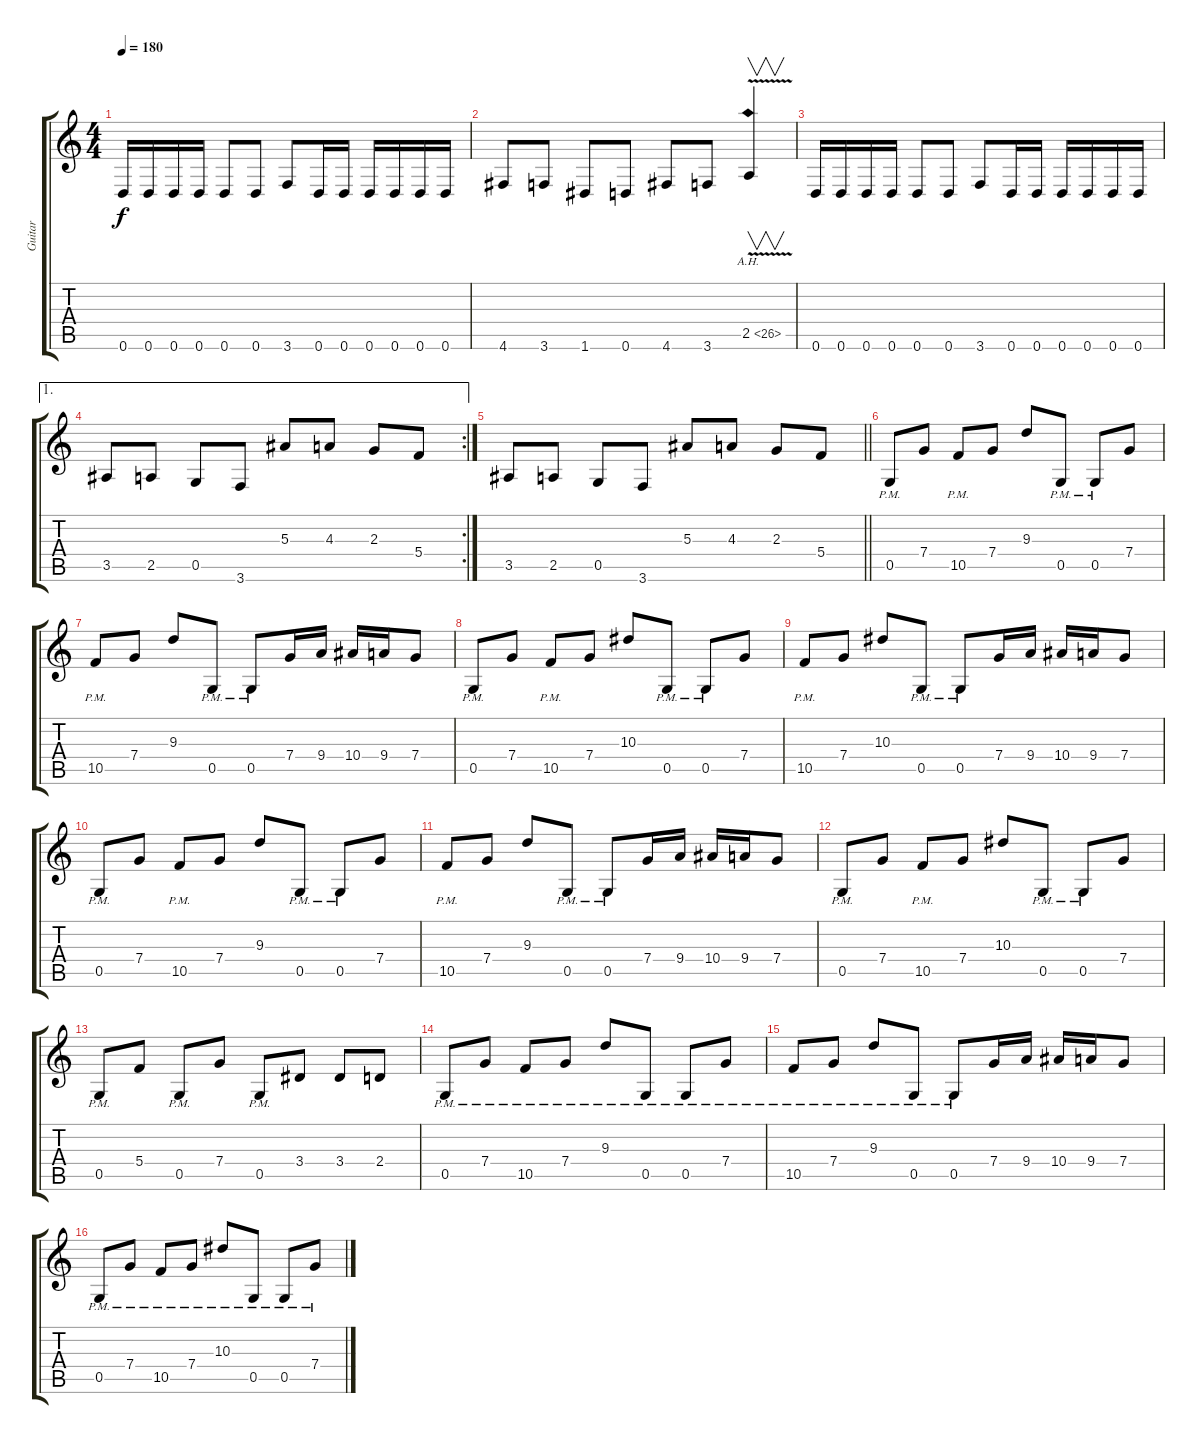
\track ("Guitar" "Guitar") {instrument distortionguitar}
\staff {score tabs}
\tuning (D4 A3 F3 C3 G2 D2) {hide}
\ts (4 4)
\tempo 180
\clef g2
\ks c
0.6.16{dy f} 0.6.16 0.6.16 0.6.16 0.6.8 0.6.8 3.6.8 0.6.16 0.6.16 0.6.16 0.6.16 0.6.16 0.6.16 |
4.6.8 3.6.8 1.6.8 0.6.8 4.6.8 3.6.8 2.5{ah 24 v}.4{v} |
0.6.16 0.6.16 0.6.16 0.6.16 0.6.8 0.6.8 3.6.8 0.6.16 0.6.16 0.6.16 0.6.16 0.6.16 0.6.16 |
\ae 1
\rc 2
3.5.8 2.5.8 0.5.8 3.6.8 5.3.8 4.3.8 2.3.8 5.4.8 |
\barLineRight lightlight
3.5.8 2.5.8 0.5.8 3.6.8 5.3.8 4.3.8 2.3.8 5.4.8 |
\section ("" "")
0.5{pm}.8 7.4.8 10.5{pm}.8 7.4.8 9.3.8 0.5{pm}.8 0.5{pm}.8 7.4.8 |
10.5{pm}.8 7.4.8 9.3.8 0.5{pm}.8 0.5{pm}.8 7.4.16 9.4.16 10.4.16 9.4.16 7.4.8 |
0.5{pm}.8 7.4.8 10.5{pm}.8 7.4.8 10.3.8 0.5{pm}.8 0.5{pm}.8 7.4.8 |
10.5{pm}.8 7.4.8 10.3.8 0.5{pm}.8 0.5{pm}.8 7.4.16 9.4.16 10.4.16 9.4.16 7.4.8 |
0.5{pm}.8 7.4.8 10.5{pm}.8 7.4.8 9.3.8 0.5{pm}.8 0.5{pm}.8 7.4.8 |
10.5{pm}.8 7.4.8 9.3.8 0.5{pm}.8 0.5{pm}.8 7.4.16 9.4.16 10.4.16 9.4.16 7.4.8 |
0.5{pm}.8 7.4.8 10.5{pm}.8 7.4.8 10.3.8 0.5{pm}.8 0.5{pm}.8 7.4.8 |
0.5{pm}.8 5.4.8 0.5{pm}.8 7.4.8 0.5{pm}.8 3.4.8 3.4.8 2.4.8 |
0.5{pm}.8 7.4{pm}.8 10.5{pm}.8 7.4{pm}.8 9.3{pm}.8 0.5{pm}.8 0.5{pm}.8 7.4{pm}.8 |
10.5{pm}.8 7.4{pm}.8 9.3{pm}.8 0.5{pm}.8 0.5{pm}.8 7.4.16 9.4.16 10.4.16 9.4.16 7.4.8 |
0.5{pm}.8 7.4{pm}.8 10.5{pm}.8 7.4{pm}.8 10.3{pm}.8 0.5{pm}.8 0.5{pm}.8 7.4{pm}.8
